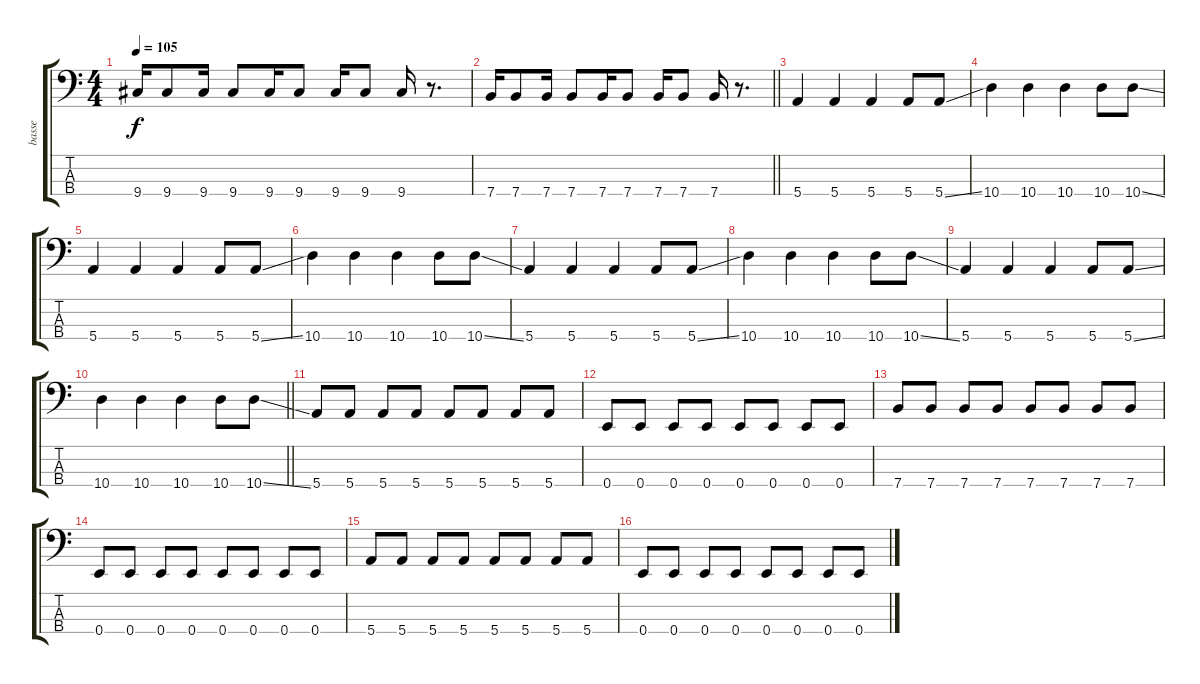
\track ("basse" "basse") {instrument electricbasspick}
\staff {score tabs}
\tuning (G2 D2 A1 E1) {hide}
\ts (4 4)
\tempo 105
\clef f4
\ks c
9.4.16{dy f} 9.4.8 9.4.16 9.4.8 9.4.16 9.4.8 9.4.16 9.4.8 9.4.16 r.8{d} |
\barLineRight lightlight
7.4.16 7.4.8 7.4.16 7.4.8 7.4.16 7.4.8 7.4.16 7.4.8 7.4.16 r.8{d} |
5.4.4 5.4.4 5.4.4 5.4.8 5.4{ss}.8 |
10.4.4 10.4.4 10.4.4 10.4.8 10.4{ss}.8 |
5.4.4 5.4.4 5.4.4 5.4.8 5.4{ss}.8 |
10.4.4 10.4.4 10.4.4 10.4.8 10.4{ss}.8 |
5.4.4 5.4.4 5.4.4 5.4.8 5.4{ss}.8 |
10.4.4 10.4.4 10.4.4 10.4.8 10.4{ss}.8 |
5.4.4 5.4.4 5.4.4 5.4.8 5.4{ss}.8 |
\barLineRight lightlight
10.4.4 10.4.4 10.4.4 10.4.8 10.4{ss}.8 |
5.4.8 5.4.8 5.4.8 5.4.8 5.4.8 5.4.8 5.4.8 5.4.8 |
0.4.8 0.4.8 0.4.8 0.4.8 0.4.8 0.4.8 0.4.8 0.4.8 |
7.4.8 7.4.8 7.4.8 7.4.8 7.4.8 7.4.8 7.4.8 7.4.8 |
0.4.8 0.4.8 0.4.8 0.4.8 0.4.8 0.4.8 0.4.8 0.4.8 |
5.4.8 5.4.8 5.4.8 5.4.8 5.4.8 5.4.8 5.4.8 5.4.8 |
0.4.8 0.4.8 0.4.8 0.4.8 0.4.8 0.4.8 0.4.8 0.4.8
